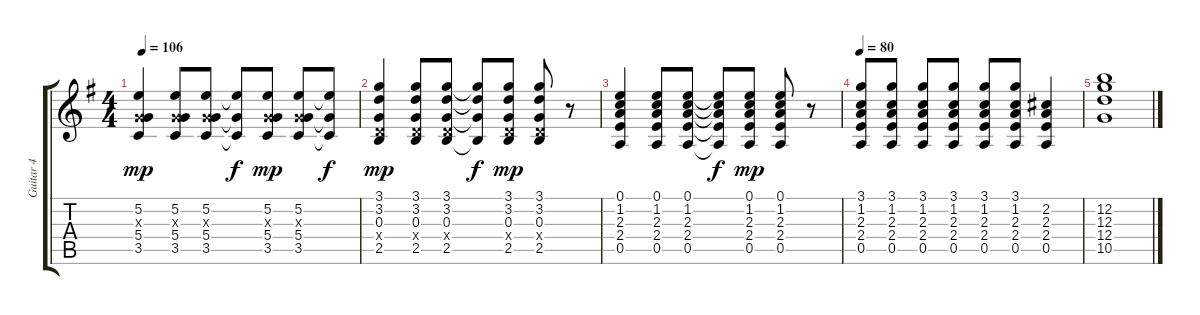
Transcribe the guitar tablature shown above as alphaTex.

\track ("Guitar 4" "Guitar 4") {instrument acousticguitarsteel}
\staff {score tabs}
\tuning (E4 B3 G3 D3 A2 E2) {hide}
\ts (4 4)
\tempo 106
\clef g2
\ks g
(5.2 0.3{x} 5.4 3.5).4{dy mp} (5.2 0.3{x} 5.4 3.5).8 (5.2 0.3{x} 5.4 3.5).8 (5.2{t} 5.4{t} 3.5{t}).8{dy f} (5.2 0.3{x} 5.4 3.5).8{dy mp} (5.2 0.3{x} 5.4 3.5).8 (5.2{t} 5.4{t} 3.5{t}).8{dy f} |
(3.1 3.2 0.3 0.4{x} 2.5).4{dy mp} (3.1 3.2 0.3 0.4{x} 2.5).8 (3.1 3.2 0.3 0.4{x} 2.5).8 (3.1{t} 3.2{t} 0.3{t} 2.5{t}).8{dy f} (3.1 3.2 0.3 0.4{x} 2.5).8{dy mp} (3.1 3.2 0.3 0.4{x} 2.5).8 r.8 |
(0.1 1.2 2.3 2.4 0.5).4 (0.1 1.2 2.3 2.4 0.5).8 (0.1 1.2 2.3 2.4 0.5).8 (0.1{t} 1.2{t} 2.3{t} 2.4{t} 0.5{t}).8{dy f} (0.1 1.2 2.3 2.4 0.5).8{dy mp} (0.1 1.2 2.3 2.4 0.5).8 r.8 |
\tempo 80
(3.1 1.2 2.3 2.4 0.5).8{beam Up} (3.1 1.2 2.3 2.4 0.5).8{beam Up} (3.1 1.2 2.3 2.4 0.5).8 (3.1 1.2 2.3 2.4 0.5).8 (3.1 1.2 2.3 2.4 0.5).8 (3.1 1.2 2.3 2.4 0.5).8 (2.2 2.3 2.4 0.5).4 |
(12.2 12.3 12.4 10.5).1
